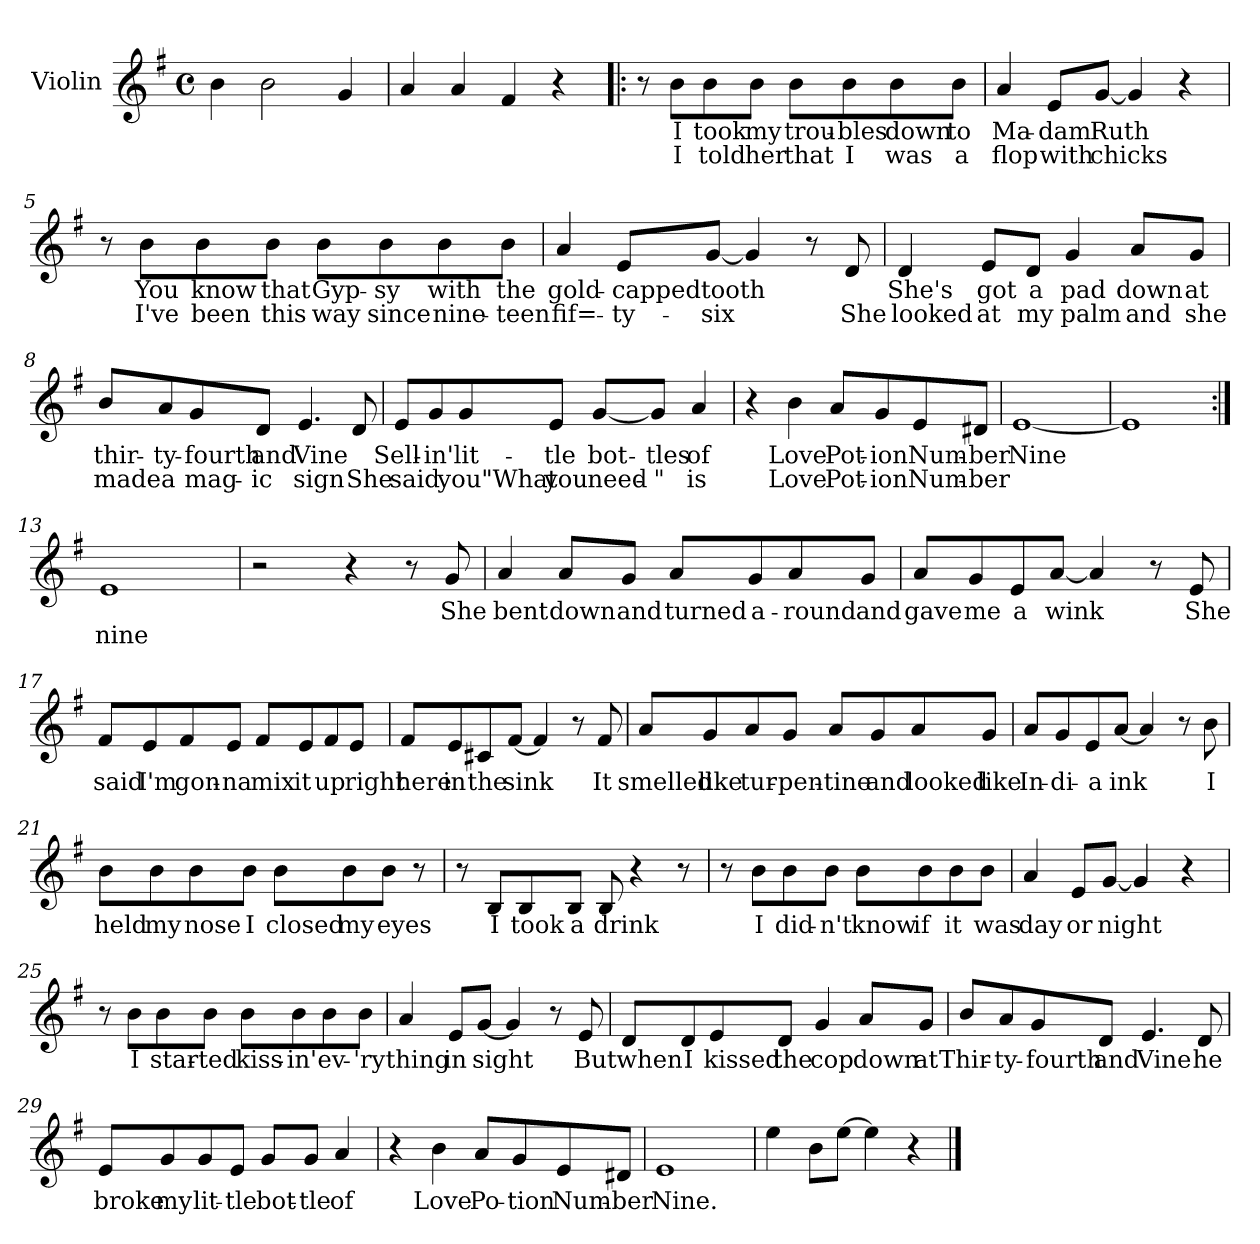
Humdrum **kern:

**kern	**text	**text
*part1	*part1	*part1
*staff1	*staff1	*staff1
*I"Violin	*	*
*I'Vln	*	*
*clefG2	*	*
*k[f#]	*	*
*G:	*	*
*M4/4	*	*
*met(c)	*	*
=1	=1	=1
4b\	.	.
2b\	.	.
4g/	.	.
=2	=2	=2
4a/	.	.
4a/	.	.
4f#/	.	.
4r	.	.
=3!|:	=3!|:	=3!|:
8r	.	.
8b\L	I	I
8b\	took	told
8b\J	my	her
8b\L	trou-	that
8b\	-bles	I
8b\	down	was
8b\J	to	a
=4	=4	=4
4a/	Ma-	flop
8e/L	-dam	with
[8g/J	Ruth	chicks
4g/]	.	.
4r	.	.
!!LO:LB:g=z
=5	=5	=5
8r	.	.
8b\L	You	I've
8b\	know	been
8b\J	that	this
8b\L	Gyp-	way
8b\	-sy	since
8b\	with	nine-
8b\J	the	-teen
=6	=6	=6
4a/	gold-	fif=-
8e/L	-capped	-ty-
[8g/J	tooth	-six
4g/]	.	.
8r	.	.
8d/	.	She
=7	=7	=7
4d/	She's	looked
8e/L	got	at
8d/J	a	my
4g/	pad	palm
8a/L	down	and
8g/J	at	she
=8	=8	=8
8b/L	thir-	made
8a/	-ty-	a
8g/	-fourth	mag-
8d/J	and	-ic
4.e/	Vine	sign
8d/	.	She
!!LO:LB:g=z
=9	=9	=9
8e/L	Sell-	said
8g/	-in'	.
8g/	lit-	you"What
8e/J	-tle	you
[8g/L	bot-	need-
8g/J]	-tles	-"
4a/	of	is
=10	=10	=10
4r	.	.
4b\	Love	Love
8a/L	Pot-	Pot-
8g/	-ion	-ion
8e/	Num-	Num-
8d#X/J	-ber	-ber
=11	=11	=11
[1e	Nine	.
=12	=12	=12
1e]	.	.
!!LO:LB:g=z
=13:|!	=13:|!	=13:|!
1e	.	nine
=14	=14	=14
2r	.	.
4r	.	.
8r	.	.
8g/	She	.
=15	=15	=15
4a/	bent	.
8a/L	down	.
8g/J	and	.
8a/L	turned	.
8g/	a-	.
8a/	-round	.
8g/J	and	.
=16	=16	=16
8a/L	gave	.
8g/	me	.
8e/	a	.
[8a/J	wink	.
4a/]	.	.
8r	.	.
8e/	She	.
!!LO:LB:g=z
=17	=17	=17
8f#/L	said	.
8e/	I'm	.
8f#/	gon-	.
8e/J	-na	.
8f#/L	mix	.
8e/	it	.
8f#/	up	.
8e/J	right	.
=18	=18	=18
8f#/L	here	.
8e/	in	.
8c#X/	the	.
[8f#/J	sink	.
4f#/]	.	.
8r	.	.
8f#/	It	.
=19	=19	=19
8a/L	smelled	.
8g/	like	.
8a/	tur-	.
8g/J	-pen-	.
8a/L	-tine	.
8g/	and	.
8a/	looked	.
8g/J	like	.
=20	=20	=20
8a/L	In-	.
8g/	-di-	.
8e/	-a	.
[8a/J	ink	.
4a/]	.	.
8r	.	.
8b\	I	.
!!LO:LB:g=z
=21	=21	=21
8b\L	held	.
8b\	my	.
8b\	nose	.
8b\J	I	.
8b\L	closed	.
8b\	my	.
8b\J	eyes	.
8r	.	.
=22	=22	=22
8r	.	.
8B/L	I	.
8B/	took	.
8B/J	a	.
8B/	drink	.
4r	.	.
8r	.	.
=23	=23	=23
8r	.	.
8b\L	I	.
8b\	did-	.
8b\J	-n't	.
8b\L	know	.
8b\	if	.
8b\	it	.
8b\J	was	.
=24	=24	=24
4a/	day	.
8e/L	or	.
[8g/J	night	.
4g/]	.	.
4r	.	.
!!LO:LB:g=z
=25	=25	=25
8r	.	.
8b\L	I	.
8b\	star-	.
8b\J	-ted	.
8b\L	kiss-	.
8b\	-in'	.
8b\	ev-	.
8b\J	-'ry	.
=26	=26	=26
4a/	thing	.
8e/L	in	.
[8g/J	sight	.
4g/]	.	.
8r	.	.
8e/	But	.
=27	=27	=27
8d/L	when	.
8d/	I	.
8e/	kissed	.
8d/J	the	.
4g/	cop	.
8a/L	down	.
8g/J	at	.
=28	=28	=28
8b/L	Thir-	.
8a/	-ty-	.
8g/	-fourth	.
8d/J	and	.
4.e/	Vine	.
8d/	he	.
!!LO:LB:g=z
=29	=29	=29
8e/L	broke	.
8g/	my	.
8g/	lit-	.
8e/J	-tle	.
8g/L	bot-	.
8g/J	-tle	.
4a/	of	.
=30	=30	=30
4r	.	.
4b\	Love	.
8a/L	Po-	.
8g/	-tion	.
8e/	Num-	.
8d#X/J	-ber	.
=31	=31	=31
1e	Nine.	.
=32	=32	=32
4ee\	.	.
8b\L	.	.
[8ee\J	.	.
4ee\]	.	.
4r	.	.
==	==	==
*-	*-	*-
